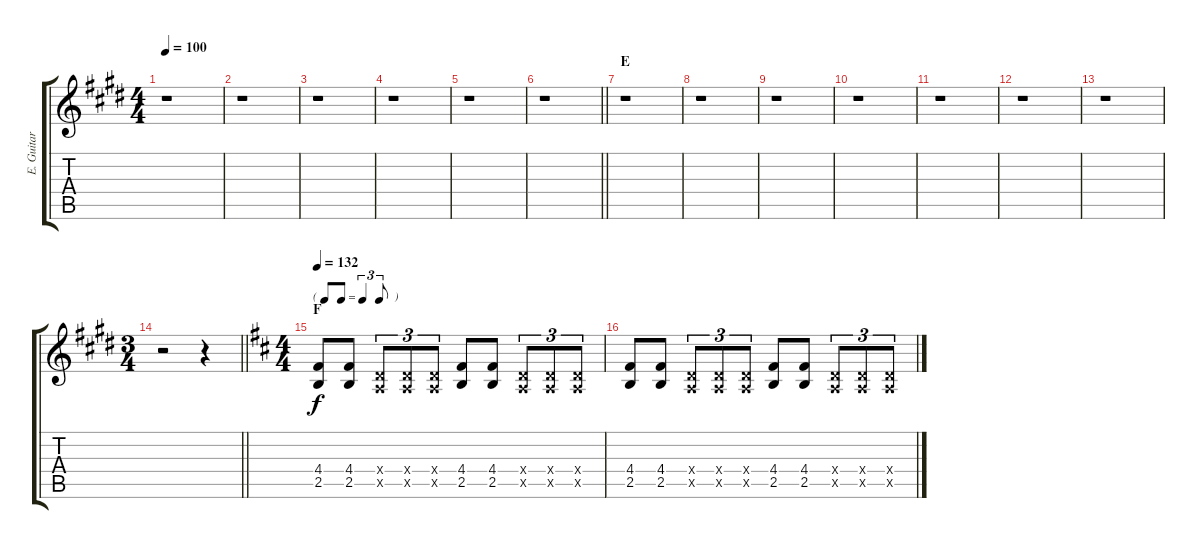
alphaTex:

\track ("E. Guitar II" "E. Guitar ") {instrument overdrivenguitar}
\staff {score tabs}
\tuning (E4 B3 G3 D3 A2 E2) {hide}
\ts (4 4)
\tempo 100
\clef g2
\ks e
r.1{dy f} |
r.1 |
r.1 |
r.1 |
r.1 |
\barLineRight lightlight
r.1 |
\section ("" "E")
r.1 |
r.1 |
r.1 |
r.1 |
r.1 |
r.1 |
r.1 |
\ts (3 4)
\barLineRight lightlight
r.2 r.4 |
\ts (4 4)
\tf triplet8th
\section ("" "F")
\tempo 132
\ks d
(4.4 2.5).8 (4.4 2.5).8 (0.4{x} 0.5{x}).8{tu (3 2)} (0.4{x} 0.5{x}).8{tu (3 2)} (0.4{x} 0.5{x}).8{tu (3 2)} (4.4 2.5).8 (4.4 2.5).8 (0.4{x} 0.5{x}).8{tu (3 2)} (0.4{x} 0.5{x}).8{tu (3 2)} (0.4{x} 0.5{x}).8{tu (3 2)} |
(4.4 2.5).8 (4.4 2.5).8 (0.4{x} 0.5{x}).8{tu (3 2)} (0.4{x} 0.5{x}).8{tu (3 2)} (0.4{x} 0.5{x}).8{tu (3 2)} (4.4 2.5).8 (4.4 2.5).8 (0.4{x} 0.5{x}).8{tu (3 2)} (0.4{x} 0.5{x}).8{tu (3 2)} (0.4{x} 0.5{x}).8{tu (3 2)}
